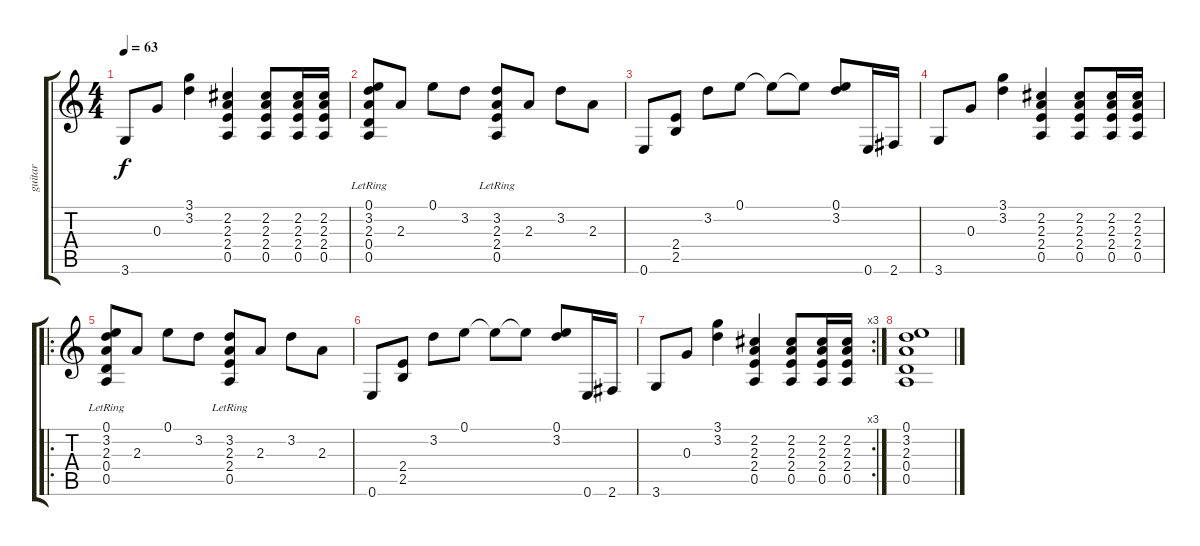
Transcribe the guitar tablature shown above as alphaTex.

\track ("guitar" "guitar") {instrument acousticguitarnylon}
\staff {score tabs}
\tuning (E4 B3 G3 D3 A2 E2) {hide}
\ts (4 4)
\tempo 63
\clef g2
\ks c
3.6.8{dy f} 0.3.8 (3.1 3.2).4 (2.2 2.3 2.4 0.5).4 (2.2 2.3 2.4 0.5).8 (2.2 2.3 2.4 0.5).16 (2.2 2.3 2.4 0.5).16 |
(0.1{lr} 3.2{lr} 2.3{lr} 0.4{lr} 0.5{lr}).8 2.3.8 0.1.8 3.2.8 (3.2{lr} 2.3{lr} 2.4{lr} 0.5{lr}).8 2.3.8 3.2.8 2.3.8 |
0.6.8 (2.4 2.5).8 3.2.8 0.1.8 0.1{t}.8 0.1{t}.8 (0.1 3.2).8 0.6.16 2.6.16 |
3.6.8 0.3.8 (3.1 3.2).4 (2.2 2.3 2.4 0.5).4 (2.2 2.3 2.4 0.5).8 (2.2 2.3 2.4 0.5).16 (2.2 2.3 2.4 0.5).16 |
\ro
(0.1{lr} 3.2{lr} 2.3{lr} 0.4{lr} 0.5{lr}).8 2.3.8 0.1.8 3.2.8 (3.2{lr} 2.3{lr} 2.4{lr} 0.5{lr}).8 2.3.8 3.2.8 2.3.8 |
0.6.8 (2.4 2.5).8 3.2.8 0.1.8 0.1{t}.8 0.1{t}.8 (0.1 3.2).8 0.6.16 2.6.16 |
\rc 3
3.6.8 0.3.8 (3.1 3.2).4 (2.2 2.3 2.4 0.5).4 (2.2 2.3 2.4 0.5).8 (2.2 2.3 2.4 0.5).16 (2.2 2.3 2.4 0.5).16 |
(0.1 3.2 2.3 0.4 0.5).1
